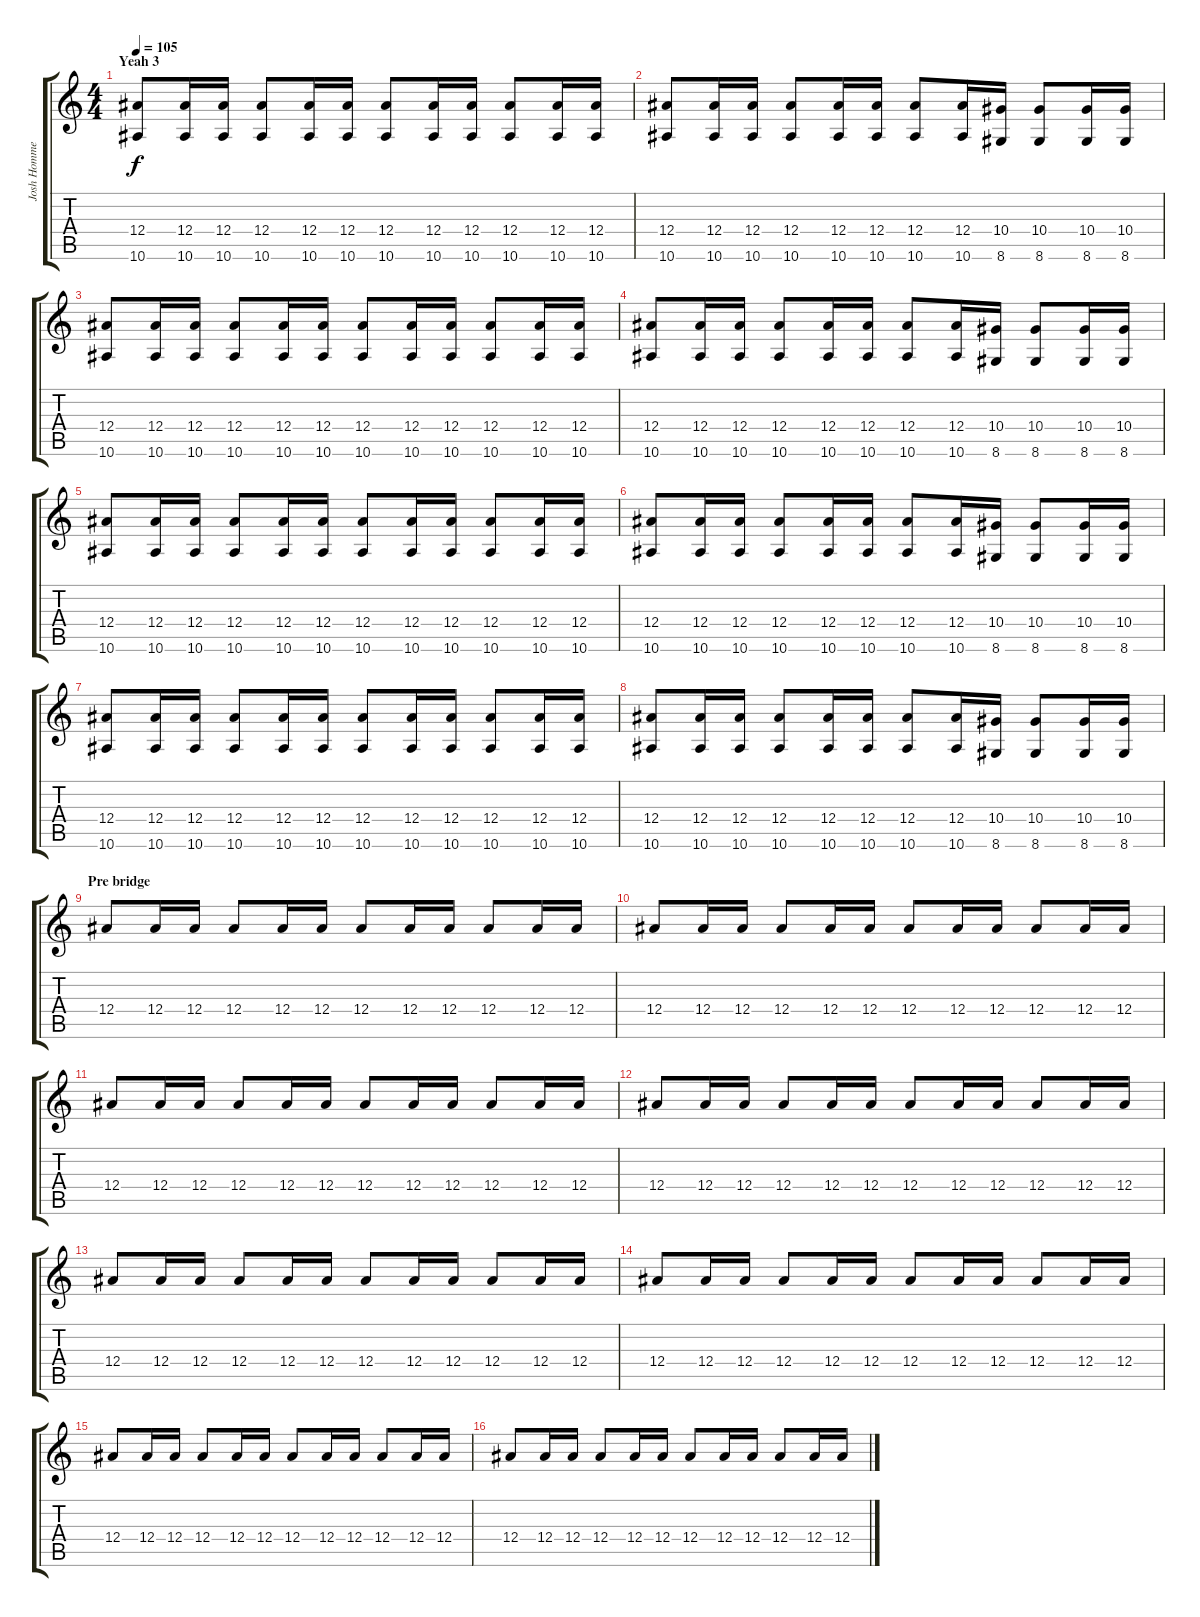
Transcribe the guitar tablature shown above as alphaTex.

\track ("Josh Homme - Guitar" "Josh Homme") {instrument distortionguitar}
\staff {score tabs}
\tuning (C4 G3 Eb3 Bb2 F2 C2) {hide}
\ts (4 4)
\section ("" "Yeah 3")
\tempo 105
\clef g2
\ks c
(12.4 10.6).8{dy f volume 9} (12.4 10.6).16 (12.4 10.6).16 (12.4 10.6).8 (12.4 10.6).16 (12.4 10.6).16 (12.4 10.6).8 (12.4 10.6).16 (12.4 10.6).16 (12.4 10.6).8 (12.4 10.6).16 (12.4 10.6).16 |
(12.4 10.6).8 (12.4 10.6).16 (12.4 10.6).16 (12.4 10.6).8 (12.4 10.6).16 (12.4 10.6).16 (12.4 10.6).8 (12.4 10.6).16 (10.4 8.6).16 (10.4 8.6).8 (10.4 8.6).16 (10.4 8.6).16 |
(12.4 10.6).8 (12.4 10.6).16 (12.4 10.6).16 (12.4 10.6).8 (12.4 10.6).16 (12.4 10.6).16 (12.4 10.6).8 (12.4 10.6).16 (12.4 10.6).16 (12.4 10.6).8 (12.4 10.6).16 (12.4 10.6).16 |
(12.4 10.6).8 (12.4 10.6).16 (12.4 10.6).16 (12.4 10.6).8 (12.4 10.6).16 (12.4 10.6).16 (12.4 10.6).8 (12.4 10.6).16 (10.4 8.6).16 (10.4 8.6).8 (10.4 8.6).16 (10.4 8.6).16 |
(12.4 10.6).8 (12.4 10.6).16 (12.4 10.6).16 (12.4 10.6).8 (12.4 10.6).16 (12.4 10.6).16 (12.4 10.6).8 (12.4 10.6).16 (12.4 10.6).16 (12.4 10.6).8 (12.4 10.6).16 (12.4 10.6).16 |
(12.4 10.6).8 (12.4 10.6).16 (12.4 10.6).16 (12.4 10.6).8 (12.4 10.6).16 (12.4 10.6).16 (12.4 10.6).8 (12.4 10.6).16 (10.4 8.6).16 (10.4 8.6).8 (10.4 8.6).16 (10.4 8.6).16 |
(12.4 10.6).8 (12.4 10.6).16 (12.4 10.6).16 (12.4 10.6).8 (12.4 10.6).16 (12.4 10.6).16 (12.4 10.6).8 (12.4 10.6).16 (12.4 10.6).16 (12.4 10.6).8 (12.4 10.6).16 (12.4 10.6).16 |
(12.4 10.6).8 (12.4 10.6).16 (12.4 10.6).16 (12.4 10.6).8 (12.4 10.6).16 (12.4 10.6).16 (12.4 10.6).8 (12.4 10.6).16 (10.4 8.6).16 (10.4 8.6).8 (10.4 8.6).16 (10.4 8.6).16 |
\section ("" "Pre bridge")
12.4.8 12.4.16 12.4.16 12.4.8 12.4.16 12.4.16 12.4.8 12.4.16 12.4.16 12.4.8 12.4.16 12.4.16 |
12.4.8 12.4.16 12.4.16 12.4.8 12.4.16 12.4.16 12.4.8 12.4.16 12.4.16 12.4.8 12.4.16 12.4.16 |
12.4.8 12.4.16 12.4.16 12.4.8 12.4.16 12.4.16 12.4.8 12.4.16 12.4.16 12.4.8 12.4.16 12.4.16 |
12.4.8 12.4.16 12.4.16 12.4.8 12.4.16 12.4.16 12.4.8 12.4.16 12.4.16 12.4.8 12.4.16 12.4.16 |
12.4.8 12.4.16 12.4.16 12.4.8 12.4.16 12.4.16 12.4.8 12.4.16 12.4.16 12.4.8 12.4.16 12.4.16 |
12.4.8 12.4.16 12.4.16 12.4.8 12.4.16 12.4.16 12.4.8 12.4.16 12.4.16 12.4.8 12.4.16 12.4.16 |
12.4.8 12.4.16 12.4.16 12.4.8 12.4.16 12.4.16 12.4.8 12.4.16 12.4.16 12.4.8 12.4.16 12.4.16 |
12.4.8 12.4.16 12.4.16 12.4.8 12.4.16 12.4.16 12.4.8 12.4.16 12.4.16 12.4.8 12.4.16 12.4.16
